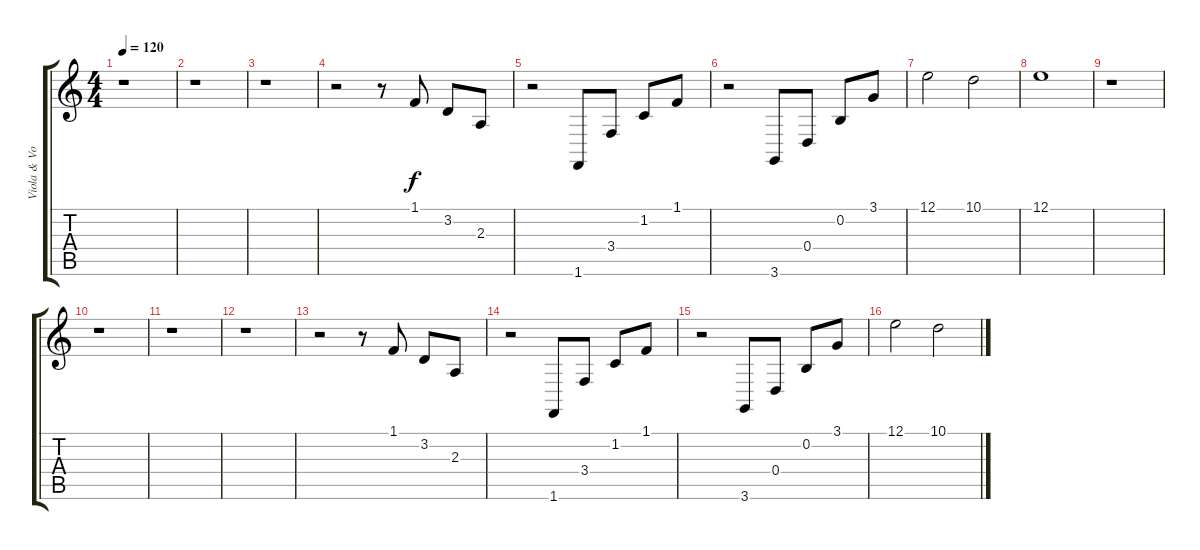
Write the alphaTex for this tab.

\track ("Viola & Voice2" "Viola & Vo") {instrument viola}
\staff {score tabs}
\tuning (E4 B3 G3 D3 A2 E2) {hide}
\ts (4 4)
\tempo 120
\clef g2
\ks c
r.1{dy f} |
r.1 |
r.1 |
r.2 r.8 1.1.8 3.2.8 2.3.8 |
r.2 1.6.8 3.4.8 1.2.8 1.1.8 |
r.2 3.6.8 0.4.8 0.2.8 3.1.8 |
12.1.2 10.1.2 |
12.1.1 |
r.1 |
r.1 |
r.1 |
r.1 |
r.2 r.8 1.1.8 3.2.8 2.3.8 |
r.2 1.6.8 3.4.8 1.2.8 1.1.8 |
r.2 3.6.8 0.4.8 0.2.8 3.1.8 |
12.1.2 10.1.2
